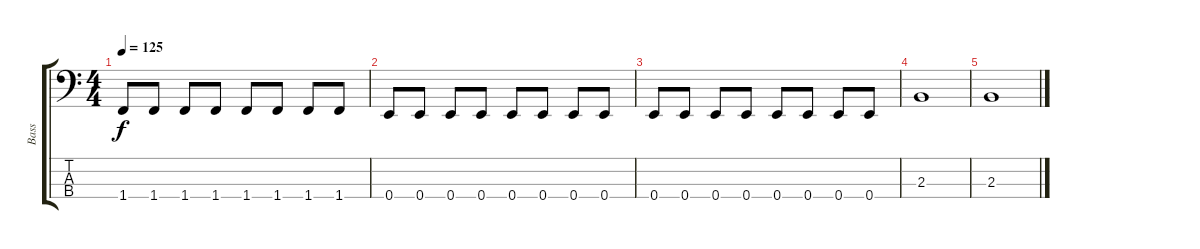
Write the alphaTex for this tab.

\track ("Bass" "Bass") {instrument electricbasspick}
\staff {score tabs}
\tuning (G2 D2 A1 E1) {hide}
\ts (4 4)
\tempo 125
\clef f4
\ks c
1.4.8{dy f} 1.4.8 1.4.8 1.4.8 1.4.8 1.4.8 1.4.8 1.4.8 |
0.4.8 0.4.8 0.4.8 0.4.8 0.4.8 0.4.8 0.4.8 0.4.8 |
0.4.8 0.4.8 0.4.8 0.4.8 0.4.8 0.4.8 0.4.8 0.4.8 |
2.3.1 |
2.3.1
